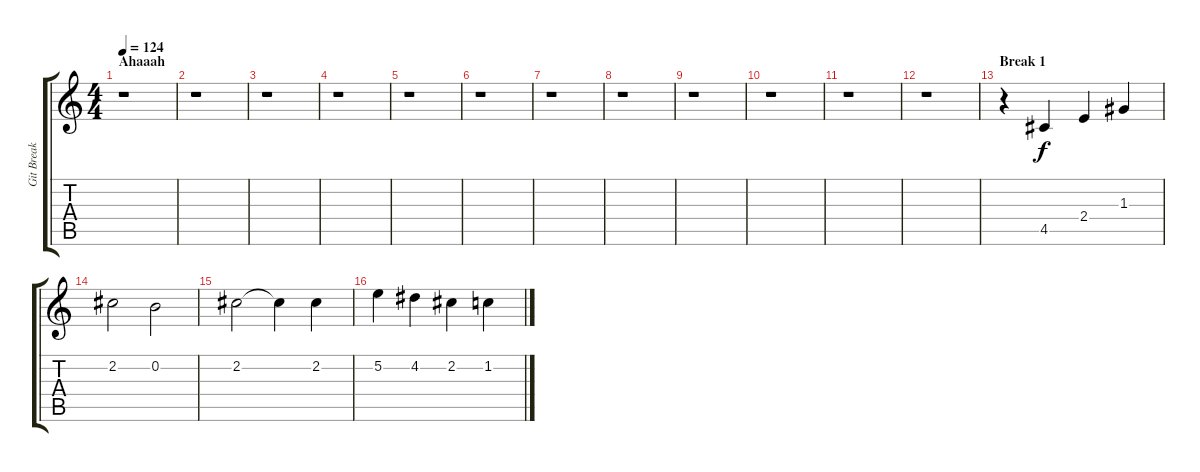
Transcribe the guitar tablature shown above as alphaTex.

\track ("Git Break solo" "Git Break ") {instrument distortionguitar}
\staff {score tabs}
\tuning (E4 B3 G3 D3 A2 E2) {hide}
\ts (4 4)
\section ("" "Ahaaah")
\tempo 124
\clef g2
\ks c
r.1{dy f} |
r.1 |
r.1 |
r.1 |
r.1 |
r.1 |
r.1 |
r.1 |
r.1 |
r.1 |
r.1 |
r.1 |
\section ("" "Break 1")
r.4 4.5.4 2.4.4 1.3.4 |
2.2.2 0.2.2 |
2.2.2 2.2{t}.4 2.2.4 |
5.2.4 4.2.4 2.2.4 1.2.4
